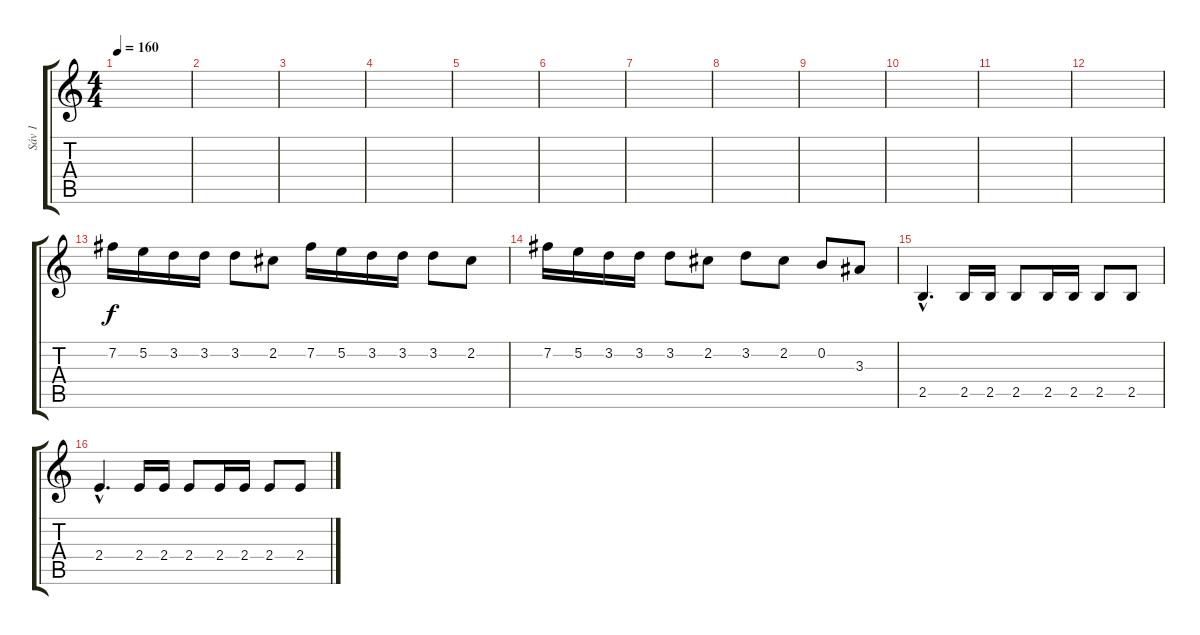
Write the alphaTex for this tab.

\track ("Sáv 1" "Sáv 1") {instrument distortionguitar}
\staff {score tabs}
\tuning (E4 B3 G3 D3 A2 E2) {hide}
\ts (4 4)
\tempo 160
\clef g2
\ks c
|
|
|
|
|
|
|
|
|
|
|
|
7.2.16 5.2.16 3.2.16 3.2.16 3.2.8 2.2.8 7.2.16 5.2.16 3.2.16 3.2.16 3.2.8 2.2.8 |
7.2.16 5.2.16 3.2.16 3.2.16 3.2.8 2.2.8 3.2.8 2.2.8 0.2.8 3.3.8 |
2.5{hac}.4{d} 2.5.16 2.5.16 2.5.8 2.5.16 2.5.16 2.5.8 2.5.8 |
2.4{hac}.4{d} 2.4.16 2.4.16 2.4.8 2.4.16 2.4.16 2.4.8 2.4.8
